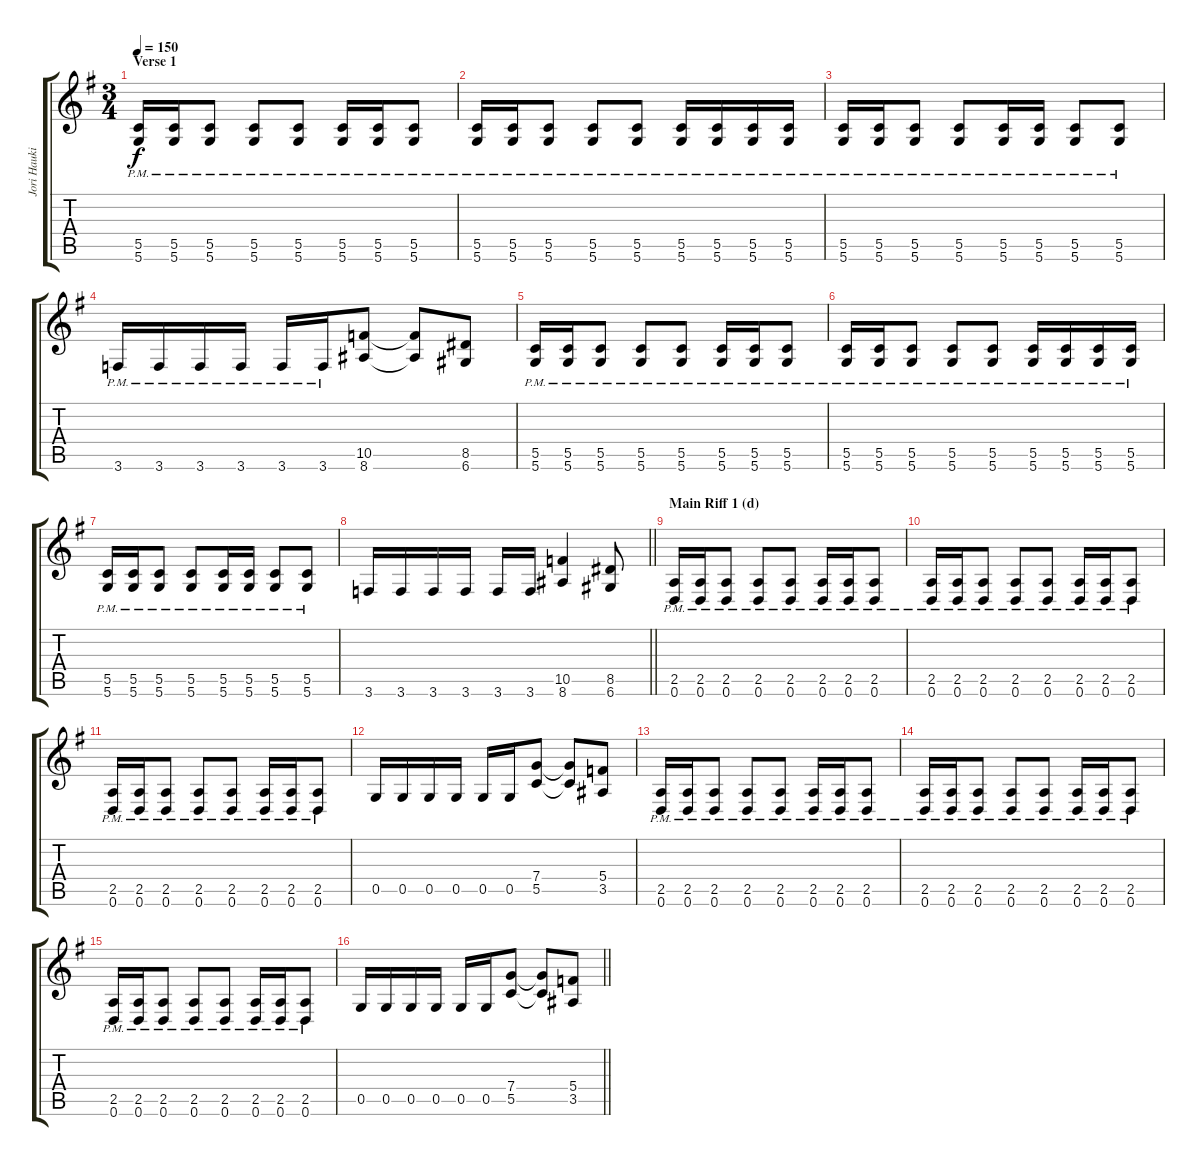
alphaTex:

\track ("Jori Haukio (guitar)" "Jori Hauki") {instrument distortionguitar}
\staff {score tabs}
\tuning (D4 A3 F3 C3 G2 D2) {hide}
\ts (3 4)
\section ("" "Verse 1")
\tempo 150
\clef g2
\ks eminor
(5.5{pm} 5.6{pm}).16{dy f} (5.5{pm} 5.6{pm}).16 (5.5{pm} 5.6{pm}).8 (5.5{pm} 5.6{pm}).8 (5.5{pm} 5.6{pm}).8 (5.5{pm} 5.6{pm}).16 (5.5{pm} 5.6{pm}).16 (5.5{pm} 5.6{pm}).8 |
(5.5{pm} 5.6{pm}).16 (5.5{pm} 5.6{pm}).16 (5.5{pm} 5.6{pm}).8 (5.5{pm} 5.6{pm}).8 (5.5{pm} 5.6{pm}).8 (5.5{pm} 5.6{pm}).16 (5.5{pm} 5.6{pm}).16 (5.5{pm} 5.6{pm}).16 (5.5{pm} 5.6{pm}).16 |
(5.5{pm} 5.6{pm}).16 (5.5{pm} 5.6{pm}).16 (5.5{pm} 5.6{pm}).8 (5.5{pm} 5.6{pm}).8 (5.5{pm} 5.6{pm}).16 (5.5{pm} 5.6{pm}).16 (5.5{pm} 5.6{pm}).8 (5.5{pm} 5.6{pm}).8 |
3.6{pm}.16 3.6{pm}.16 3.6{pm}.16 3.6{pm}.16 3.6{pm}.16 3.6{pm}.16 (10.5 8.6).8 (10.5{t} 8.6{t}).8 (8.5 6.6).8 |
(5.5{pm} 5.6{pm}).16 (5.5{pm} 5.6{pm}).16 (5.5{pm} 5.6{pm}).8 (5.5{pm} 5.6{pm}).8 (5.5{pm} 5.6{pm}).8 (5.5{pm} 5.6{pm}).16 (5.5{pm} 5.6{pm}).16 (5.5{pm} 5.6{pm}).8 |
(5.5{pm} 5.6{pm}).16 (5.5{pm} 5.6{pm}).16 (5.5{pm} 5.6{pm}).8 (5.5{pm} 5.6{pm}).8 (5.5{pm} 5.6{pm}).8 (5.5{pm} 5.6{pm}).16 (5.5{pm} 5.6{pm}).16 (5.5{pm} 5.6{pm}).16 (5.5{pm} 5.6{pm}).16 |
(5.5{pm} 5.6{pm}).16 (5.5{pm} 5.6{pm}).16 (5.5{pm} 5.6{pm}).8 (5.5{pm} 5.6{pm}).8 (5.5{pm} 5.6{pm}).16 (5.5{pm} 5.6{pm}).16 (5.5{pm} 5.6{pm}).8 (5.5{pm} 5.6{pm}).8 |
\barLineRight lightlight
3.6.16 3.6.16 3.6.16 3.6.16 3.6.16 3.6.16 (10.5 8.6).4 (8.5 6.6).8 |
\section ("" "Main Riff 1 (d)")
(2.5{pm} 0.6{pm}).16 (2.5{pm} 0.6{pm}).16 (2.5{pm} 0.6{pm}).8 (2.5{pm} 0.6{pm}).8 (2.5{pm} 0.6{pm}).8 (2.5{pm} 0.6{pm}).16 (2.5{pm} 0.6{pm}).16 (2.5{pm} 0.6{pm}).8 |
(2.5{pm} 0.6{pm}).16 (2.5{pm} 0.6{pm}).16 (2.5{pm} 0.6{pm}).8 (2.5{pm} 0.6{pm}).8 (2.5{pm} 0.6{pm}).8 (2.5{pm} 0.6{pm}).16 (2.5{pm} 0.6{pm}).16 (2.5{pm} 0.6{pm}).8 |
(2.5{pm} 0.6{pm}).16 (2.5{pm} 0.6{pm}).16 (2.5{pm} 0.6{pm}).8 (2.5{pm} 0.6{pm}).8 (2.5{pm} 0.6{pm}).8 (2.5{pm} 0.6{pm}).16 (2.5{pm} 0.6{pm}).16 (2.5{pm} 0.6{pm}).8 |
0.5.16 0.5.16 0.5.16 0.5.16 0.5.16 0.5.16 (7.4 5.5).8 (7.4{t} 5.5{t}).8 (5.4 3.5).8 |
(2.5{pm} 0.6{pm}).16 (2.5{pm} 0.6{pm}).16 (2.5{pm} 0.6{pm}).8 (2.5{pm} 0.6{pm}).8 (2.5{pm} 0.6{pm}).8 (2.5{pm} 0.6{pm}).16 (2.5{pm} 0.6{pm}).16 (2.5{pm} 0.6{pm}).8 |
(2.5{pm} 0.6{pm}).16 (2.5{pm} 0.6{pm}).16 (2.5{pm} 0.6{pm}).8 (2.5{pm} 0.6{pm}).8 (2.5{pm} 0.6{pm}).8 (2.5{pm} 0.6{pm}).16 (2.5{pm} 0.6{pm}).16 (2.5{pm} 0.6{pm}).8 |
(2.5{pm} 0.6{pm}).16 (2.5{pm} 0.6{pm}).16 (2.5{pm} 0.6{pm}).8 (2.5{pm} 0.6{pm}).8 (2.5{pm} 0.6{pm}).8 (2.5{pm} 0.6{pm}).16 (2.5{pm} 0.6{pm}).16 (2.5{pm} 0.6{pm}).8 |
\barLineRight lightlight
0.5.16 0.5.16 0.5.16 0.5.16 0.5.16 0.5.16 (7.4 5.5).8 (7.4{t} 5.5{t}).8 (5.4 3.5).8
